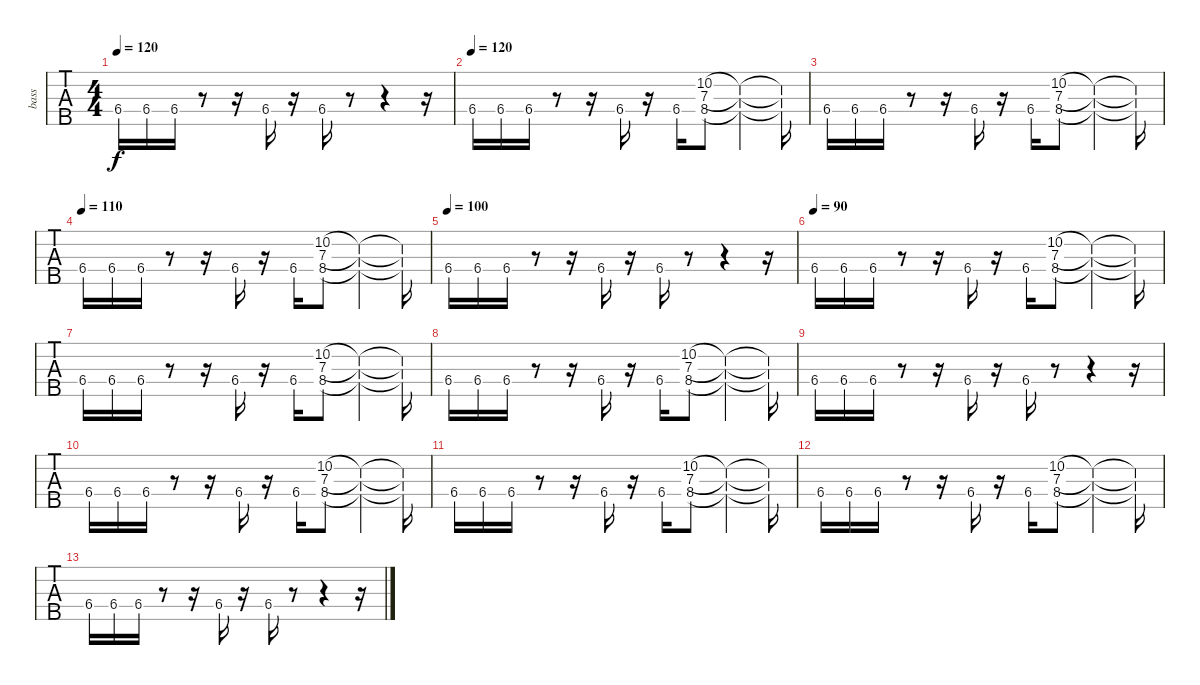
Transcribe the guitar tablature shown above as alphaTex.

\track ("bass" "bass") {instrument slapbass1}
\staff {tabs}
\tuning (Gb2 Db2 Ab1 Eb1 Bb0) {hide}
\ts (4 4)
\tempo 120
\clef f4
\ks c
6.4.16{dy f} 6.4.16 6.4.16 r.8 r.16 6.4.16 r.16 6.4.16 r.8 r.4 r.16 |
\tempo 120
6.4.16 6.4.16 6.4.16 r.8 r.16 6.4.16 r.16 6.4.16 (10.2 7.3 8.4).8 (10.2{t} 7.3{t} 8.4{t}).4 (10.2{t} 7.3{t} 8.4{t}).16 |
6.4.16 6.4.16 6.4.16 r.8 r.16 6.4.16 r.16 6.4.16 (10.2 7.3 8.4).8 (10.2{t} 7.3{t} 8.4{t}).4 (10.2{t} 7.3{t} 8.4{t}).16 |
\tempo 110
6.4.16 6.4.16 6.4.16 r.8 r.16 6.4.16 r.16 6.4.16 (10.2 7.3 8.4).8 (10.2{t} 7.3{t} 8.4{t}).4 (10.2{t} 7.3{t} 8.4{t}).16 |
\tempo 100
6.4.16 6.4.16 6.4.16 r.8 r.16 6.4.16 r.16 6.4.16 r.8 r.4 r.16 |
\tempo 90
6.4.16 6.4.16 6.4.16 r.8 r.16 6.4.16 r.16 6.4.16 (10.2 7.3 8.4).8 (10.2{t} 7.3{t} 8.4{t}).4 (10.2{t} 7.3{t} 8.4{t}).16 |
6.4.16 6.4.16 6.4.16 r.8 r.16 6.4.16 r.16 6.4.16 (10.2 7.3 8.4).8 (10.2{t} 7.3{t} 8.4{t}).4 (10.2{t} 7.3{t} 8.4{t}).16 |
6.4.16 6.4.16 6.4.16 r.8 r.16 6.4.16 r.16 6.4.16 (10.2 7.3 8.4).8 (10.2{t} 7.3{t} 8.4{t}).4 (10.2{t} 7.3{t} 8.4{t}).16 |
6.4.16 6.4.16 6.4.16 r.8 r.16 6.4.16 r.16 6.4.16 r.8 r.4 r.16 |
6.4.16 6.4.16 6.4.16 r.8 r.16 6.4.16 r.16 6.4.16 (10.2 7.3 8.4).8 (10.2{t} 7.3{t} 8.4{t}).4 (10.2{t} 7.3{t} 8.4{t}).16 |
6.4.16 6.4.16 6.4.16 r.8 r.16 6.4.16 r.16 6.4.16 (10.2 7.3 8.4).8 (10.2{t} 7.3{t} 8.4{t}).4 (10.2{t} 7.3{t} 8.4{t}).16 |
6.4.16 6.4.16 6.4.16 r.8 r.16 6.4.16 r.16 6.4.16 (10.2 7.3 8.4).8 (10.2{t} 7.3{t} 8.4{t}).4 (10.2{t} 7.3{t} 8.4{t}).16 |
6.4.16 6.4.16 6.4.16 r.8 r.16 6.4.16 r.16 6.4.16 r.8 r.4 r.16
